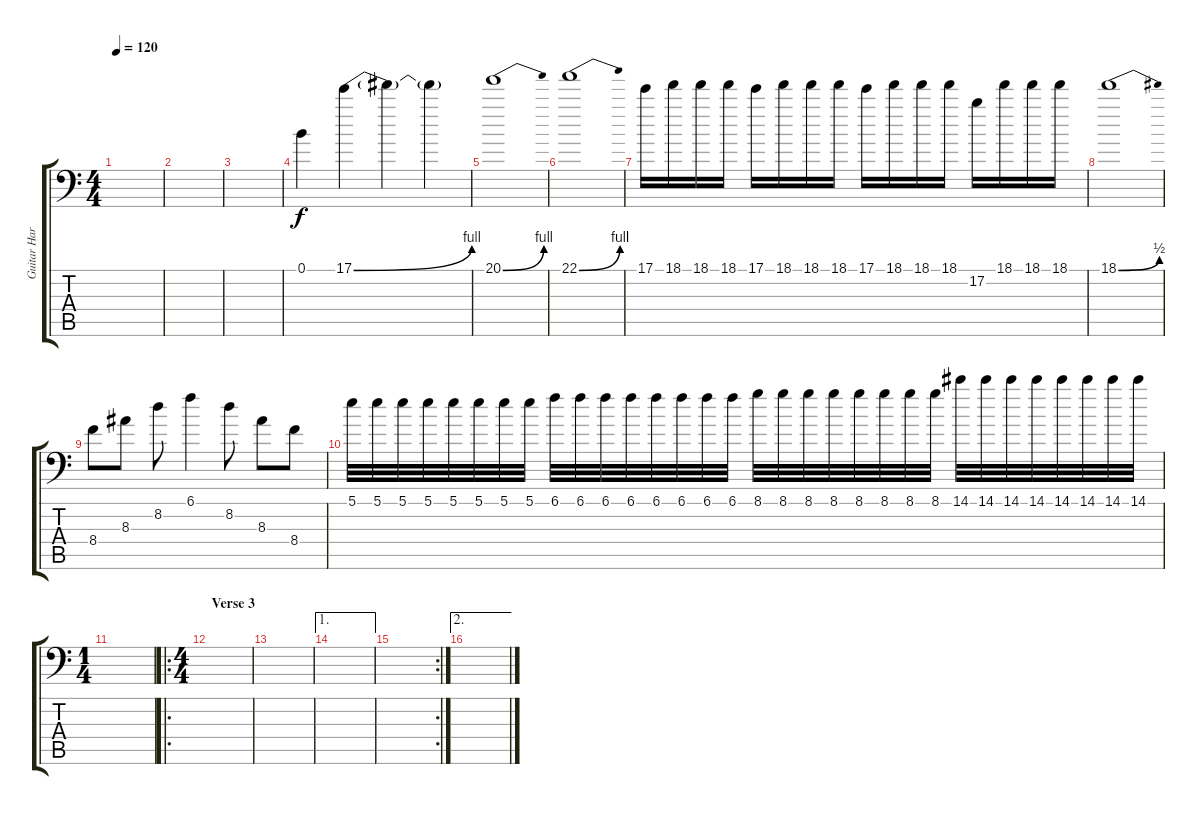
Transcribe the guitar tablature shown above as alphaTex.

\track ("Guitar Harmony" "Guitar Har") {instrument distortionguitar}
\staff {score tabs}
\tuning (B3 Gb3 D3 A2 E2 A1) {hide}
\ts (4 4)
\tempo 120
\clef f4
\ks c
|
|
|
0.1.4 17.1{be (bend 0 0 60 4)}.4 17.1{t}.4 17.1{t}.4 |
20.1{be (bend 0 0 60 4)}.1 |
22.1{be (bend 0 0 60 4)}.1 |
17.1.16 18.1.16 18.1.16 18.1.16 17.1.16 18.1.16 18.1.16 18.1.16 17.1.16 18.1.16 18.1.16 18.1.16 17.2.16 18.1.16 18.1.16 18.1.16 |
18.1{be (bend 0 0 60 2)}.1 |
8.4.8 8.3.8 8.2.8 6.1.4 8.2.8 8.3.8 8.4.8 |
5.1.32 5.1.32 5.1.32 5.1.32 5.1.32 5.1.32 5.1.32 5.1.32 6.1.32 6.1.32 6.1.32 6.1.32 6.1.32 6.1.32 6.1.32 6.1.32 8.1.32 8.1.32 8.1.32 8.1.32 8.1.32 8.1.32 8.1.32 8.1.32 14.1.32 14.1.32 14.1.32 14.1.32 14.1.32 14.1.32 14.1.32 14.1.32 |
\ts (1 4)
|
\ro
\ts (4 4)
\section ("" "Verse 3")
|
|
\ae 1
|
\rc 2
|
\ae 2
